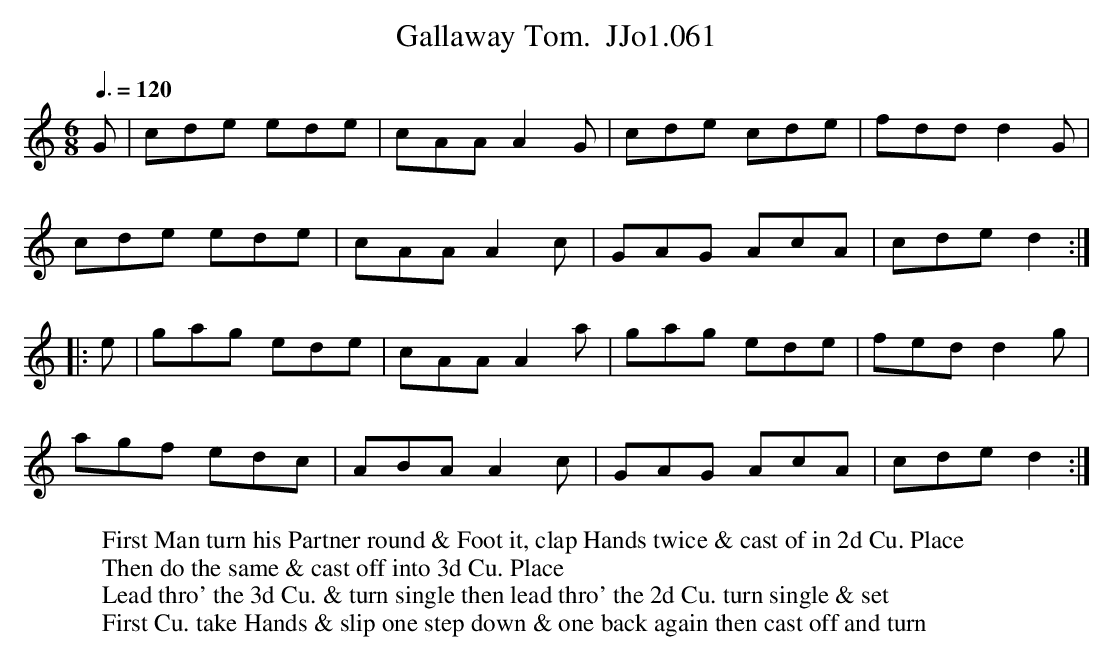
X:1
T:Gallaway Tom.  JJo1.061
M:6/8
L:1/8
Q:3/8=120
K:C
G | cde ede | cAA A2G | cde cde | fdd d2G |
cde ede | cAA A2c | GAG AcA | cde d2 :|
|: e |gag ede | cAA A2a | gag ede | fed d2g |
agf edc | ABA A2c | GAG AcA | cde d2 :|
W:First Man turn his Partner round & Foot it, clap Hands twice & cast of in 2d Cu. Place
W:Then do the same & cast off into 3d Cu. Place
W:Lead thro' the 3d Cu. & turn single then lead thro' the 2d Cu. turn single & set
W:First Cu. take Hands & slip one step down & one back again then cast off and turn
